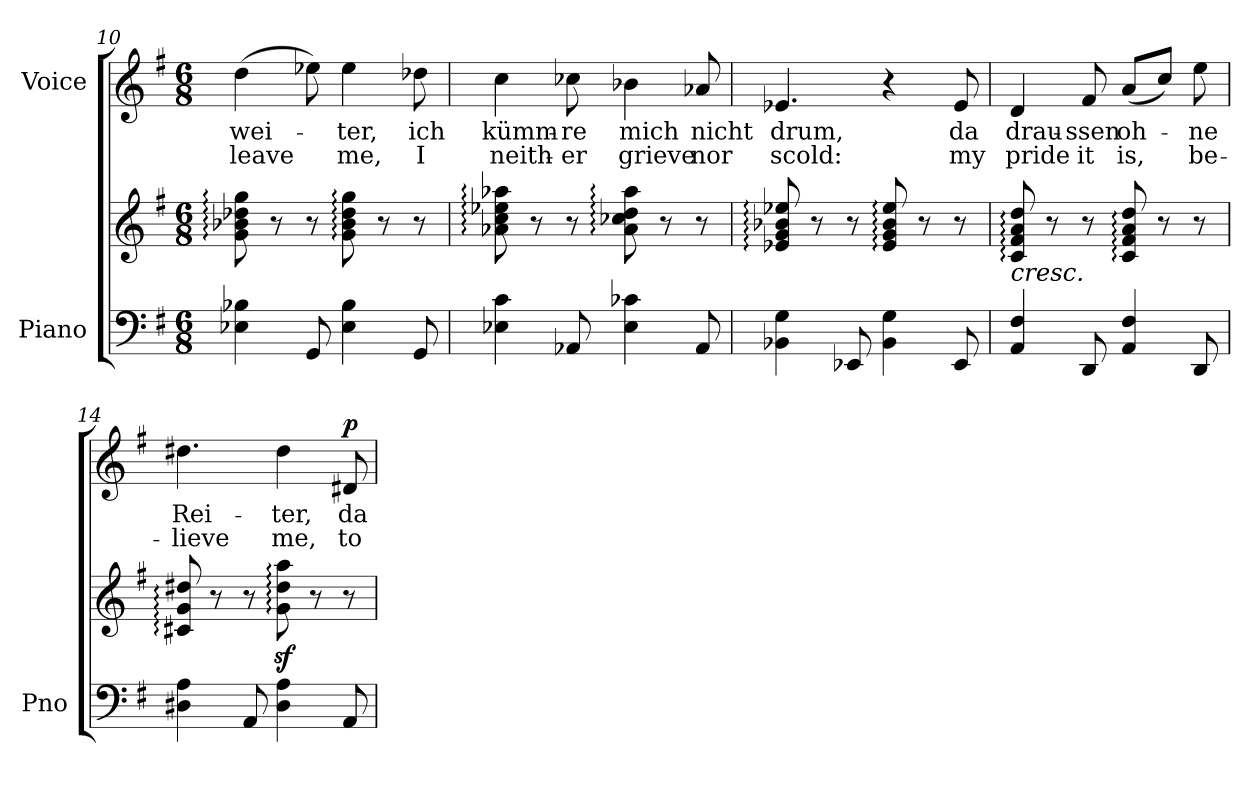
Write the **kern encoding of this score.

**kern	**kern	**kern	**text	**text	**dynam
*part2	*part2	*part1	*part1	*part1	*part1
*staff3	*staff2	*staff1	*staff1	*staff1	*staff1
*I"Piano	*	*I"Voice	*	*	*
*I'Pno	*	*	*	*	*
!!LO:PB:g=z
*clefF4	*clefG2	*clefG2	*	*	*
*k[f#]	*k[f#]	*k[f#]	*	*	*
*M6/8	*M6/8	*M6/8	*	*	*
=10	=10	=10	=10	=10	=10
!	!	!	!LO:LY:b	!LO:LY:b	!
4E-X\ 4B-X\	8g\: 8b-X\: 8dd-X\: 8gg\:	(>4dd\	wei-	leave	.
.	8r	.	.	.	.
8GG/	8r	8ee-X\)	.	.	.
!	!	!	!LO:LY:b	!LO:LY:b	!
4E-\ 4B-\	8g\: 8b-\: 8dd-\: 8gg\:	4ee-\	-ter,	me,	.
.	8r	.	.	.	.
!	!	!	!LO:LY:b	!LO:LY:b	!
8GG/	8r	8dd-X\	ich	I	.
=11	=11	=11	=11	=11	=11
!	!	!	!LO:LY:b	!LO:LY:b	!
4E-X\ 4c\	8a-X\: 8cc\: 8ee-X\: 8aa-X\:	4cc\	kümm-	neith-	.
.	8r	.	.	.	.
!	!	!	!LO:LY:b	!LO:LY:b	!
8AA-X/	8r	8cc-X\	-re	-er	.
!	!	!	!LO:LY:b	!LO:LY:b	!
4E-\ 4c-X\	8a-\: 8cc-X\: 8dd\: 8aa-\:	4b-X\	mich	grieve	.
.	8r	.	.	.	.
!	!	!	!LO:LY:b	!LO:LY:b	!
8AA-/	8r	8a-X/	nicht	nor	.
=12	=12	=12	=12	=12	=12
!	!	!	!LO:LY:b	!LO:LY:b	!
4BB-X\ 4G\	8e-X/: 8g/: 8b-X/: 8ee-X/:	4.e-X/	drum,	scold:	.
.	8r	.	.	.	.
8EE-X/	8r	.	.	.	.
4BB-\ 4G\	8e-/: 8g/: 8b-/: 8ee-/:	4r	.	.	.
.	8r	.	.	.	.
!	!	!	!LO:LY:b	!LO:LY:b	!
8EE-/	8r	8e-/	da	my	.
=13	=13	=13	=13	=13	=13
!	!LO:TX:b:i:t=cresc.	!	!	!	!
!	!	!	!LO:LY:b	!LO:LY:b	!
4AA/ 4F#/	8c/: 8f#/: 8a/: 8dd/:	4d/	drau-	pride	.
.	8r	.	.	.	.
!	!	!	!LO:LY:b	!LO:LY:b	!
8DD/	8r	8f#/	-ssen	it	.
!	!	!	!LO:LY:b	!LO:LY:b	!
4AA/ 4F#/	8c/: 8f#/: 8a/: 8dd/:	(<8a/L	oh-	is,	.
.	8r	8cc/J)	.	.	.
!	!	!	!LO:LY:b	!LO:LY:b	!
8DD/	8r	8ee\	-ne	be-	.
!!LO:LB:g=z
=14	=14	=14	=14	=14	=14
!	!	!	!LO:LY:b	!LO:LY:b	!
4D#X\ 4A\	8c#X/: 8g/: 8dd#X/:	4.dd#X\	Rei-	-lieve	.
.	8r	.	.	.	.
8AA/	8r	.	.	.	.
!	!	!	!LO:LY:b	!LO:LY:b	!
4D#\ 4A\	8g\z<: 8dd#\z<: 8aa\z<:	4dd#\	-ter,	me,	.
.	8r	.	.	.	.
!	!	!	!LO:LY:b	!LO:LY:b	!LO:DY:a
8AA/	8r	8d#X/	da	to	p
=	=	=	=	=	=
*-	*-	*-	*-	*-	*-
